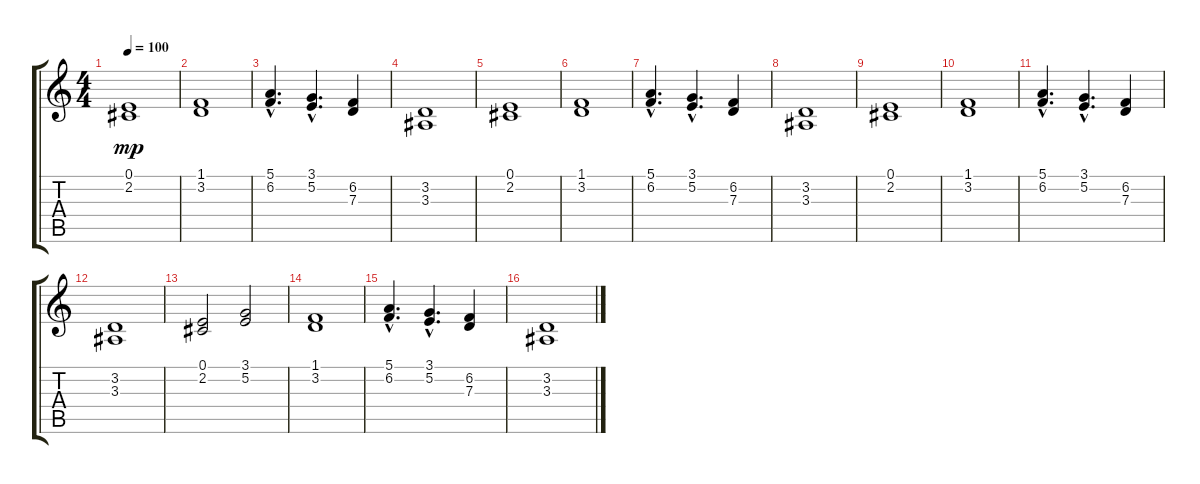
\track "" {instrument choiraahs}
\staff {score tabs}
\tuning (E4 B3 G3 D3 A2 E2) {hide}
\ts (4 4)
\tempo 100
\clef g2
\ks c
(0.1 2.2).1{dy mp} |
(1.1 3.2).1 |
(5.1{hac} 6.2{hac}).4{d} (3.1{hac} 5.2{hac}).4{d} (6.2 7.3).4 |
(3.2 3.3).1 |
(0.1 2.2).1 |
(1.1 3.2).1 |
(5.1{hac} 6.2{hac}).4{d} (3.1{hac} 5.2{hac}).4{d} (6.2 7.3).4 |
(3.2 3.3).1 |
(0.1 2.2).1 |
(1.1 3.2).1 |
(5.1{hac} 6.2{hac}).4{d} (3.1{hac} 5.2{hac}).4{d} (6.2 7.3).4 |
(3.2 3.3).1 |
(0.1 2.2).2 (3.1 5.2).2 |
(1.1 3.2).1 |
(5.1{hac} 6.2{hac}).4{d} (3.1{hac} 5.2{hac}).4{d} (6.2 7.3).4 |
(3.2 3.3).1
